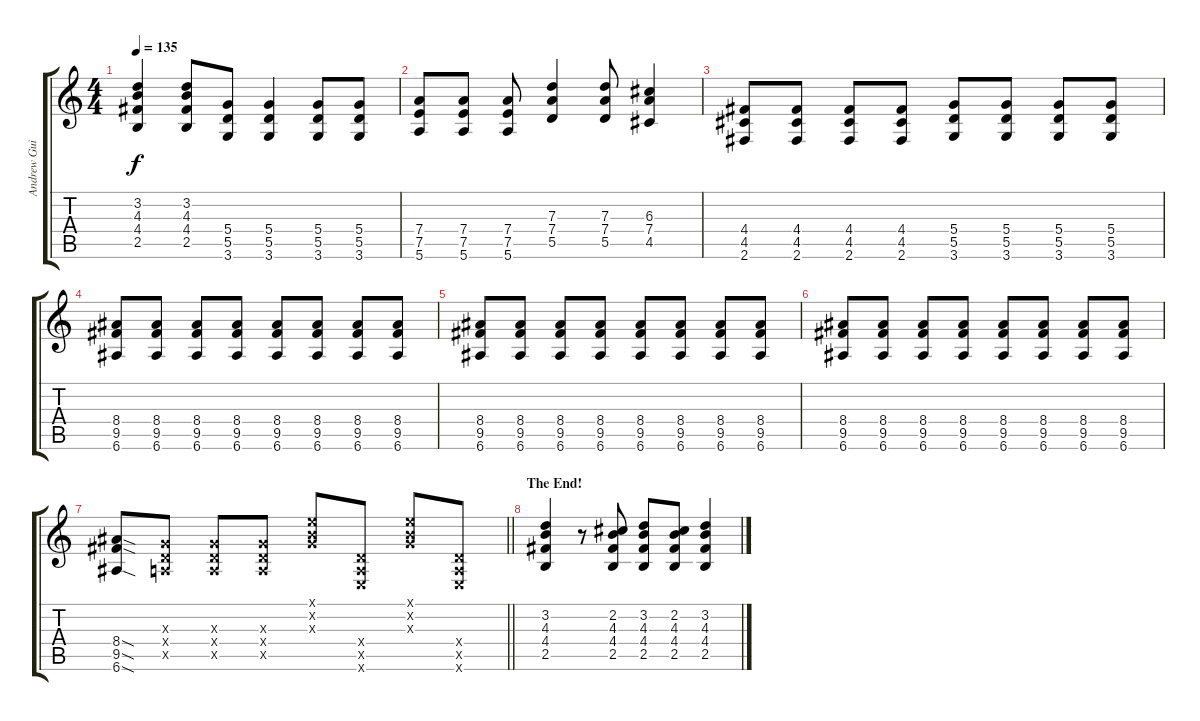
\track ("Andrew Guitar" "Andrew Gui") {instrument distortionguitar}
\staff {score tabs}
\tuning (E4 B3 G3 D3 A2 E2) {hide}
\ts (4 4)
\tempo 135
\clef g2
\ks c
(3.2 4.3 4.4 2.5).4{dy f} (3.2 4.3 4.4 2.5).8 (5.4 5.5 3.6).8 (5.4 5.5 3.6).4 (5.4 5.5 3.6).8 (5.4 5.5 3.6).8 |
(7.4 7.5 5.6).8 (7.4 7.5 5.6).8 (7.4 7.5 5.6).8 (7.3 7.4 5.5).4 (7.3 7.4 5.5).8 (6.3 7.4 4.5).4 |
(4.4 4.5 2.6).8 (4.4 4.5 2.6).8 (4.4 4.5 2.6).8 (4.4 4.5 2.6).8 (5.4 5.5 3.6).8 (5.4 5.5 3.6).8 (5.4 5.5 3.6).8 (5.4 5.5 3.6).8 |
(8.4 9.5 6.6).8 (8.4 9.5 6.6).8 (8.4 9.5 6.6).8 (8.4 9.5 6.6).8 (8.4 9.5 6.6).8 (8.4 9.5 6.6).8 (8.4 9.5 6.6).8 (8.4 9.5 6.6).8 |
(8.4 9.5 6.6).8 (8.4 9.5 6.6).8 (8.4 9.5 6.6).8 (8.4 9.5 6.6).8 (8.4 9.5 6.6).8 (8.4 9.5 6.6).8 (8.4 9.5 6.6).8 (8.4 9.5 6.6).8 |
(8.4 9.5 6.6).8 (8.4 9.5 6.6).8 (8.4 9.5 6.6).8 (8.4 9.5 6.6).8 (8.4 9.5 6.6).8 (8.4 9.5 6.6).8 (8.4 9.5 6.6).8 (8.4 9.5 6.6).8 |
\barLineRight lightlight
(8.4{sod} 9.5{sod} 6.6{sod}).8 (0.3{x} 0.4{x} 0.5{x}).8 (0.3{x} 0.4{x} 0.5{x}).8 (0.3{x} 0.4{x} 0.5{x}).8 (0.1{x} 0.2{x} 0.3{x}).8 (0.4{x} 0.5{x} 0.6{x}).8 (0.1{x} 0.2{x} 0.3{x}).8 (0.4{x} 0.5{x} 0.6{x}).8 |
\section ("" "The End!")
(3.2 4.3 4.4 2.5).4 r.8 (2.2 4.3 4.4 2.5).8 (3.2 4.3 4.4 2.5).8 (2.2 4.3 4.4 2.5).8 (3.2 4.3 4.4 2.5).4
